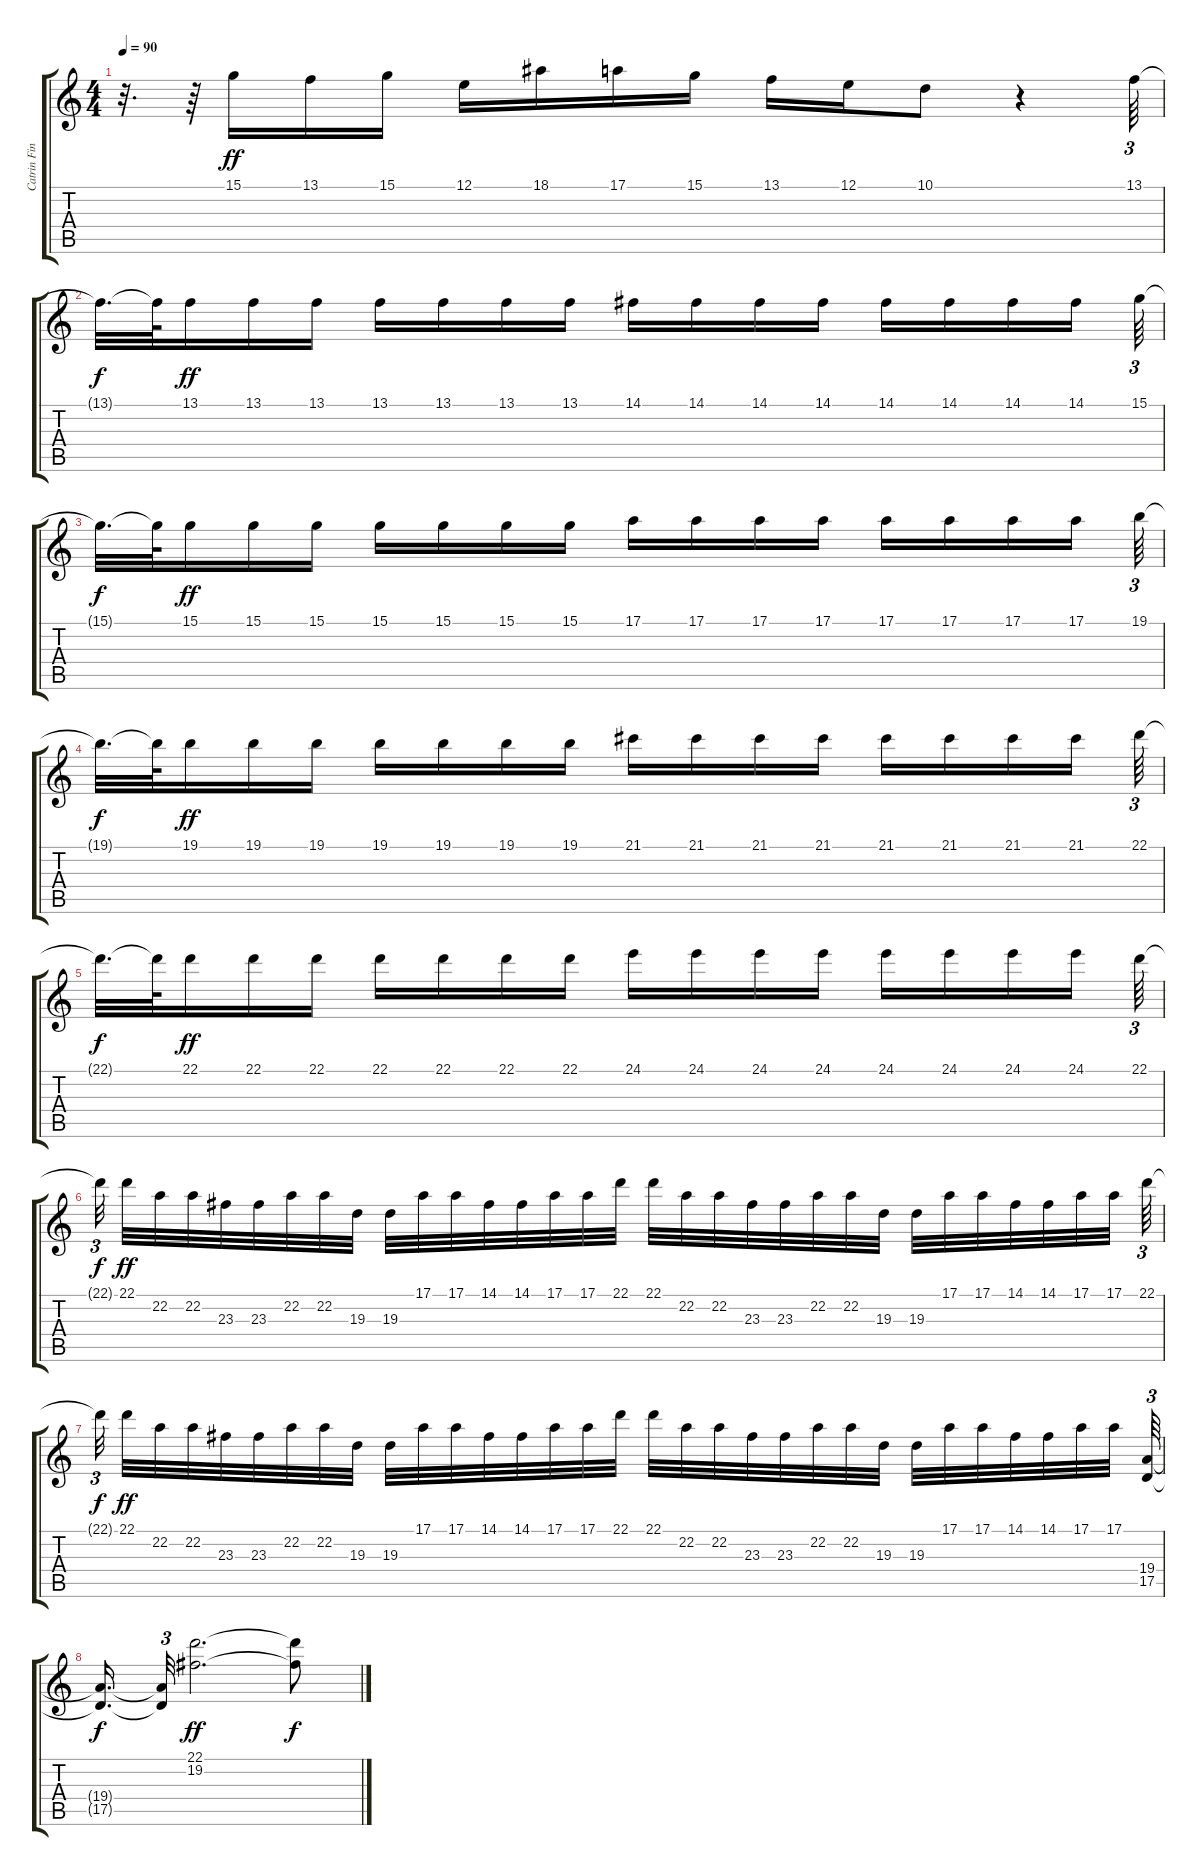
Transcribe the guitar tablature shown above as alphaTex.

\track ("Catrin Finch" "Catrin Fin") {instrument orchestralharp}
\staff {score tabs}
\tuning (E4 B3 G3 D3 A2 E2) {hide}
\ts (4 4)
\tempo 90
\clef g2
\ks c
r.32{d dy ff} r.64 15.1.16 13.1.16 15.1.16 12.1.16 18.1.16 17.1.16 15.1.16 13.1.16 12.1.16 10.1.8 r.4 13.1.64{tu (3 2)} |
13.1{t}.32{d dy f} 13.1{t}.64 13.1.16{dy ff} 13.1.16 13.1.16 13.1.16 13.1.16 13.1.16 13.1.16 14.1.16 14.1.16 14.1.16 14.1.16 14.1.16 14.1.16 14.1.16 14.1.16 15.1.64{tu (3 2)} |
15.1{t}.32{d dy f} 15.1{t}.64 15.1.16{dy ff} 15.1.16 15.1.16 15.1.16 15.1.16 15.1.16 15.1.16 17.1.16 17.1.16 17.1.16 17.1.16 17.1.16 17.1.16 17.1.16 17.1.16 19.1.64{tu (3 2)} |
19.1{t}.32{d dy f} 19.1{t}.64 19.1.16{dy ff} 19.1.16 19.1.16 19.1.16 19.1.16 19.1.16 19.1.16 21.1.16 21.1.16 21.1.16 21.1.16 21.1.16 21.1.16 21.1.16 21.1.16 22.1.64{tu (3 2)} |
22.1{t}.32{d dy f} 22.1{t}.64 22.1.16{dy ff} 22.1.16 22.1.16 22.1.16 22.1.16 22.1.16 22.1.16 24.1.16 24.1.16 24.1.16 24.1.16 24.1.16 24.1.16 24.1.16 24.1.16 22.1.64{tu (3 2)} |
22.1{t}.32{tu (3 2) dy f beam splitsecondary} 22.1.32{dy ff} 22.2.32 22.2.32 23.3.32 23.3.32 22.2.32 22.2.32 19.3.32 19.3.32 17.1.32 17.1.32 14.1.32 14.1.32 17.1.32 17.1.32 22.1.32 22.1.32 22.2.32 22.2.32 23.3.32 23.3.32 22.2.32 22.2.32 19.3.32 19.3.32 17.1.32 17.1.32 14.1.32 14.1.32 17.1.32 17.1.32{beam splitsecondary} 22.1.64{tu (3 2)} |
22.1{t}.32{tu (3 2) dy f beam splitsecondary} 22.1.32{dy ff} 22.2.32 22.2.32 23.3.32 23.3.32 22.2.32 22.2.32 19.3.32 19.3.32 17.1.32 17.1.32 14.1.32 14.1.32 17.1.32 17.1.32 22.1.32 22.1.32 22.2.32 22.2.32 23.3.32 23.3.32 22.2.32 22.2.32 19.3.32 19.3.32 17.1.32 17.1.32 14.1.32 14.1.32 17.1.32 17.1.32{beam splitsecondary} (19.4 17.5).64{tu (3 2)} |
(19.4{t} 17.5{t}).16{d dy f} (19.4{t} 17.5{t}).32{tu (3 2)} (22.1 19.2).2{d dy ff} (22.1{t} 19.2{t}).8{dy f}
